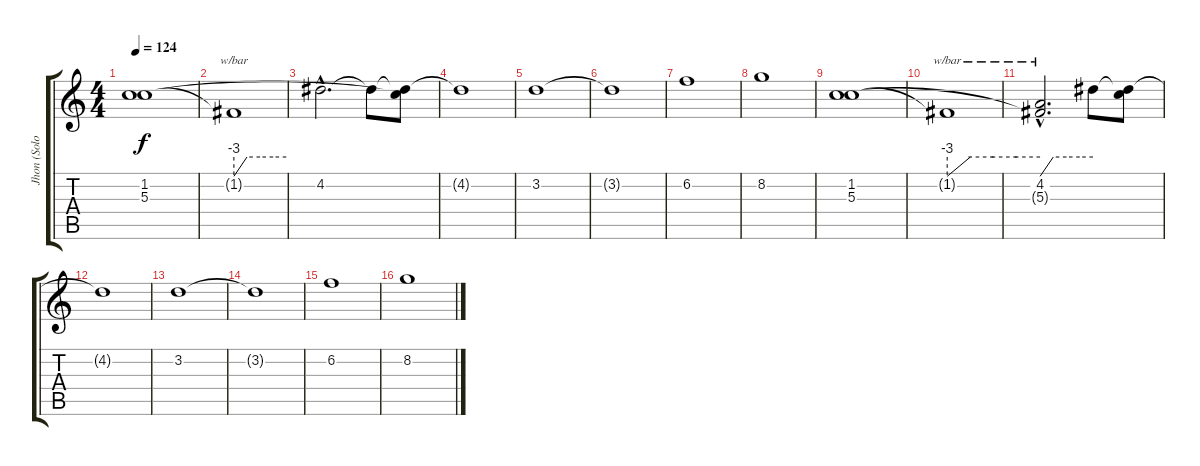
\track ("Jhon (Solo)" "Jhon (Solo") {instrument overdrivenguitar}
\staff {score tabs}
\tuning (E4 B3 G3 D3 A2 E2) {hide}
\ts (4 4)
\tempo 124
\clef g2
\ks c
(1.2 5.3).1{dy f} |
1.2{t}.1{tbe (custom default 0 -12 15 0 30 0 45 0 60 0)} |
4.2{hac}.2{d} 4.2{t}.8 (4.2{t} 5.3{t}).8 |
4.2{t}.1 |
3.2.1 |
3.2{t}.1 |
6.2.1 |
8.2.1 |
(1.2 5.3).1 |
1.2{t}.1{tbe (custom default 0 -12 15 0 30 0 45 0 60 0)} |
(4.2{hac} 5.3{hac t}).2{d tbe (custom default 0 -12 15 0 30 0 45 0 60 0)} 4.2{t}.8 (4.2{t} 5.3{t}).8 |
4.2{t}.1 |
3.2.1 |
3.2{t}.1 |
6.2.1 |
8.2.1
